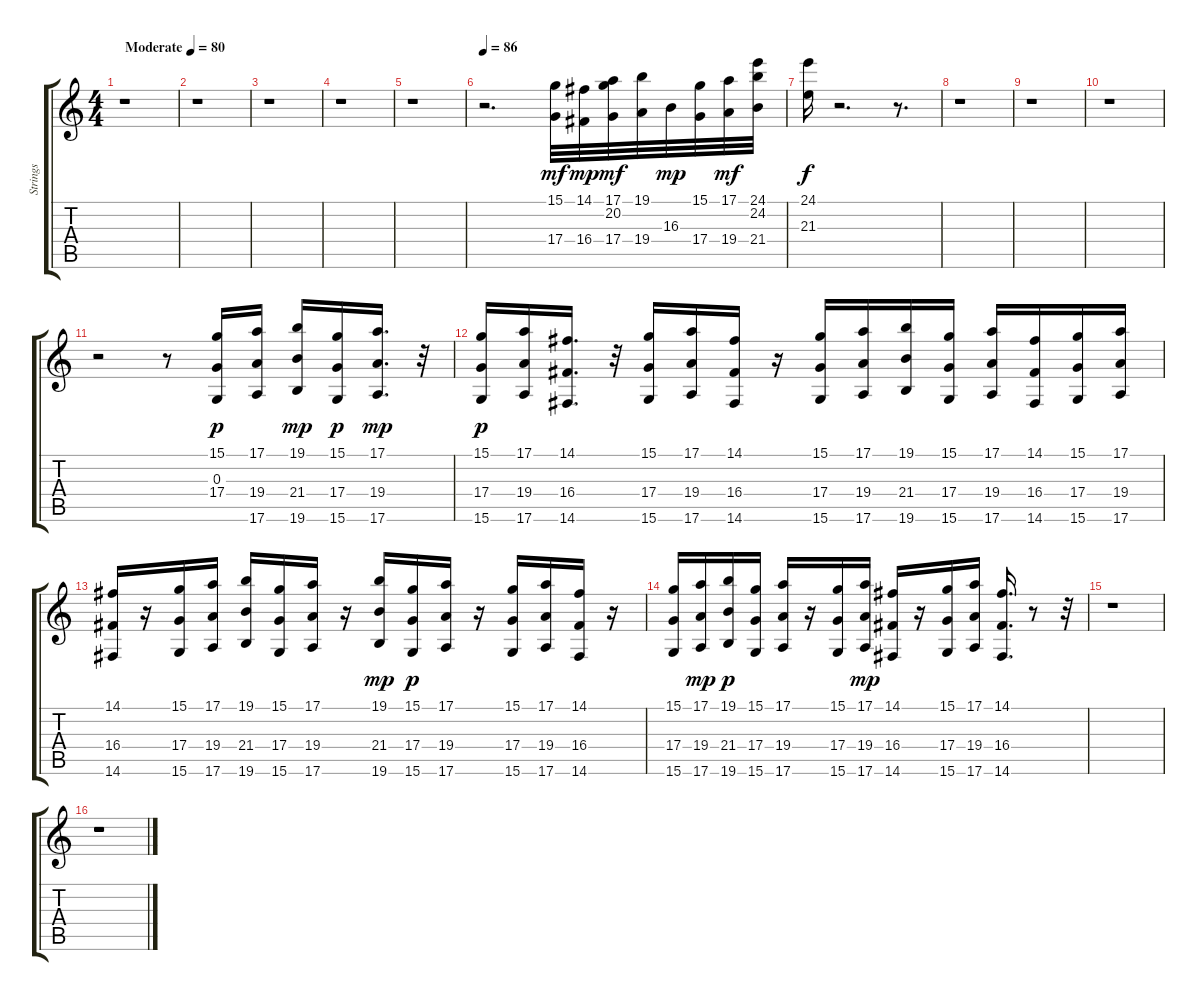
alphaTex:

\track ("Strings" "Strings") {instrument stringensemble1}
\staff {score tabs}
\tuning (E4 B3 G3 D3 A2 E2) {hide}
\ts (4 4)
\tempo (80 "Moderate")
\clef g2
\ks c
r.1{dy mf instrument stringensemble1} |
r.1 |
r.1 |
r.1 |
r.1 |
\tempo 86
r.2{d} (15.1 17.4).32 (14.1 16.4).32{dy mp} (17.1 20.2 17.4).32{dy mf} (19.1 19.4).32 16.3.32{dy mp} (15.1 17.4).32 (17.1 19.4).32{dy mf} (24.1 24.2 21.4).32 |
(24.1 21.3).16{dy f} r.2{d} r.8{d} |
r.1 |
r.1 |
r.1 |
r.2 r.8 (15.1 0.3 17.4).16{dy p} (17.1 19.4 17.6).16 (19.1 21.4 19.6).16{dy mp} (15.1 17.4 15.6).16{dy p} (17.1 19.4 17.6).16{d dy mp} r.32 |
(15.1 17.4 15.6).16{dy p} (17.1 19.4 17.6).16 (14.1 16.4 14.6).16{d} r.32 (15.1 17.4 15.6).16 (17.1 19.4 17.6).16 (14.1 16.4 14.6).16 r.16 (15.1 17.4 15.6).16 (17.1 19.4 17.6).16 (19.1 21.4 19.6).16 (15.1 17.4 15.6).16 (17.1 19.4 17.6).16 (14.1 16.4 14.6).16 (15.1 17.4 15.6).16 (17.1 19.4 17.6).16 |
(14.1 16.4 14.6).16 r.16 (15.1 17.4 15.6).16 (17.1 19.4 17.6).16 (19.1 21.4 19.6).16 (15.1 17.4 15.6).16 (17.1 19.4 17.6).16 r.16 (19.1 21.4 19.6).16{dy mp} (15.1 17.4 15.6).16{dy p} (17.1 19.4 17.6).16 r.16 (15.1 17.4 15.6).16 (17.1 19.4 17.6).16 (14.1 16.4 14.6).16 r.16 |
(15.1 17.4 15.6).16 (17.1 19.4 17.6).16{dy mp} (19.1 21.4 19.6).16{dy p} (15.1 17.4 15.6).16 (17.1 19.4 17.6).16 r.16 (15.1 17.4 15.6).16 (17.1 19.4 17.6).16{dy mp} (14.1 16.4 14.6).16 r.16 (15.1 17.4 15.6).16 (17.1 19.4 17.6).16 (14.1 16.4 14.6).16{d} r.8 r.32 |
r.1 |
r.1
